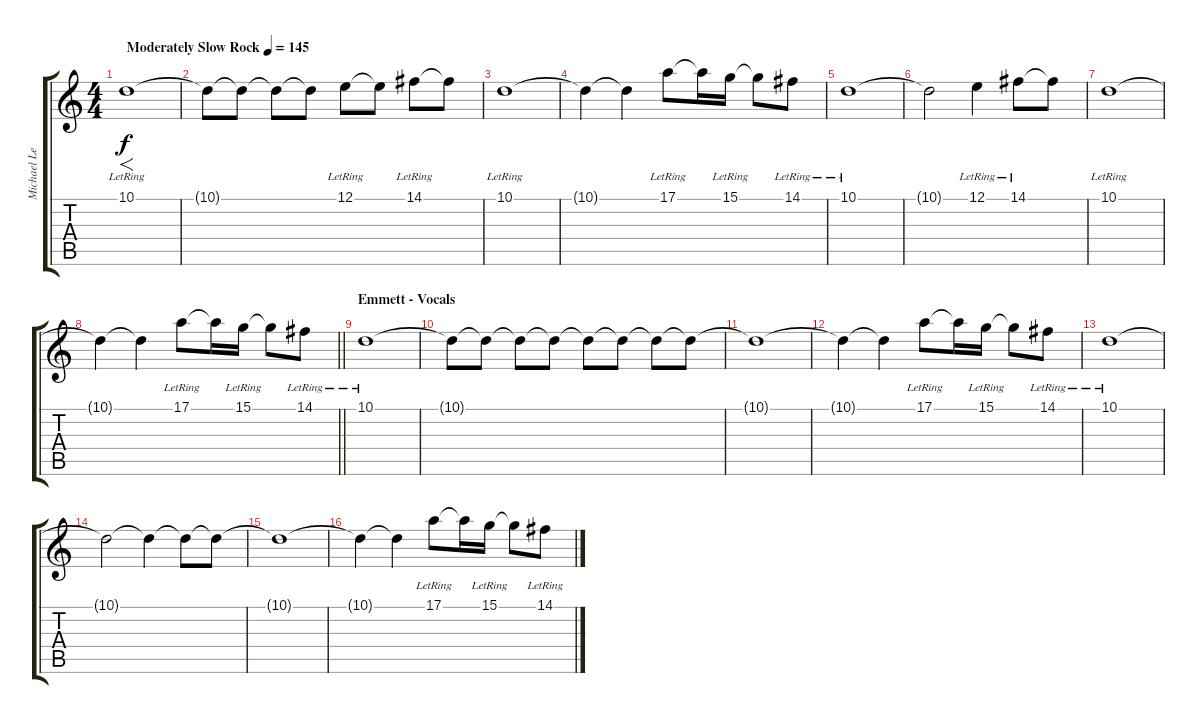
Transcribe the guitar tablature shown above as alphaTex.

\track ("Michael Levine -  Keyboards " "Michael Le") {instrument drawbarorgan}
\staff {score tabs}
\tuning (E4 B3 G3 D3 A2 E2) {hide}
\ts (4 4)
\tempo (145 "Moderately Slow Rock")
\clef g2
\ks c
10.1{lr}.1{f dy f instrument drawbarorgan} |
10.1{t}.8 10.1{t}.8 10.1{t}.8 10.1{t}.8 12.1{lr}.8 12.1{t}.8 14.1{lr}.8 14.1{t}.8 |
10.1{lr}.1 |
10.1{t}.4 10.1{t}.4 17.1{lr}.8 17.1{t}.16 15.1{lr}.16 15.1{t}.8 14.1{lr}.8 |
10.1{lr}.1 |
10.1{t}.2 12.1{lr}.4 14.1{lr}.8 14.1{t}.8 |
10.1{lr}.1 |
\barLineRight lightlight
10.1{t}.4 10.1{t}.4 17.1{lr}.8 17.1{t}.16 15.1{lr}.16 15.1{t}.8 14.1{lr}.8 |
\section ("" "Emmett - Vocals")
10.1{lr}.1 |
10.1{t}.8 10.1{t}.8 10.1{t}.8 10.1{t}.8 10.1{t}.8 10.1{t}.8 10.1{t}.8 10.1{t}.8 |
10.1{t}.1 |
10.1{t}.4 10.1{t}.4 17.1{lr}.8 17.1{t}.16 15.1{lr}.16 15.1{t}.8 14.1{lr}.8 |
10.1{lr}.1 |
10.1{t}.2 10.1{t}.4 10.1{t}.8 10.1{t}.8 |
10.1{t}.1 |
10.1{t}.4 10.1{t}.4 17.1{lr}.8 17.1{t}.16 15.1{lr}.16 15.1{t}.8 14.1{lr}.8
